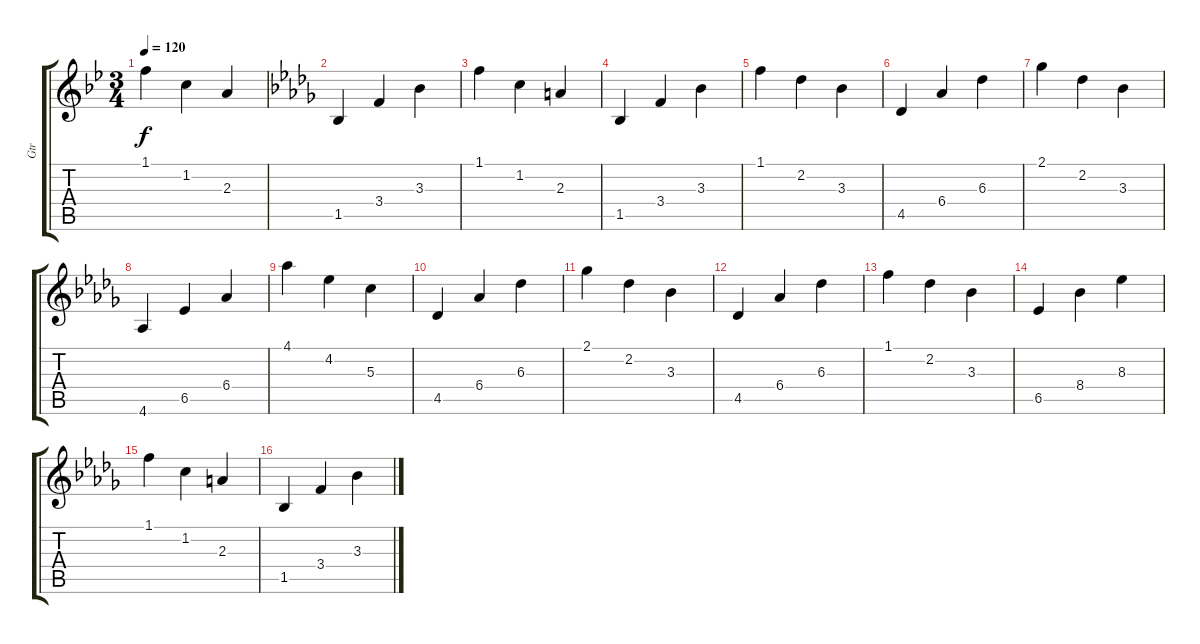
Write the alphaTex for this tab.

\track ("Gtr" "Gtr") {instrument acousticguitarnylon}
\staff {score tabs}
\tuning (E4 B3 G3 D3 A2 E2) {hide}
\ts (3 4)
\tempo 120
\clef g2
\ks bb
1.1.4{dy f} 1.2.4 2.3.4 |
\ks db
1.5.4 3.4.4 3.3.4 |
1.1.4 1.2.4 2.3.4 |
1.5.4 3.4.4 3.3.4 |
1.1.4 2.2.4 3.3.4 |
4.5.4 6.4.4 6.3.4 |
2.1.4 2.2.4 3.3.4 |
4.6.4 6.5.4 6.4.4 |
4.1.4 4.2.4 5.3.4 |
4.5.4 6.4.4 6.3.4 |
2.1.4 2.2.4 3.3.4 |
4.5.4 6.4.4 6.3.4 |
1.1.4 2.2.4 3.3.4 |
6.5.4 8.4.4 8.3.4 |
1.1.4 1.2.4 2.3.4 |
1.5.4 3.4.4 3.3.4
